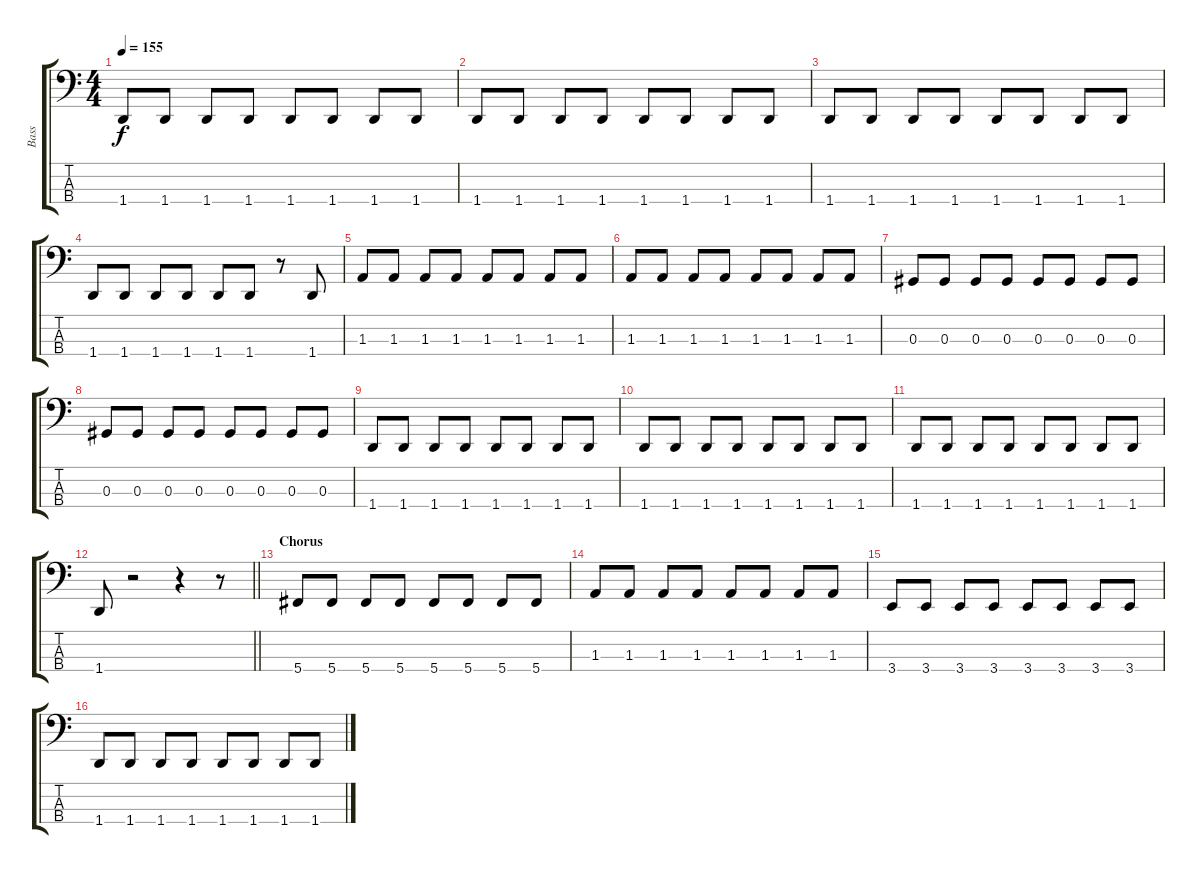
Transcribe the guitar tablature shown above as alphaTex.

\track ("Bass" "Bass") {instrument electricbassfinger}
\staff {score tabs}
\tuning (Gb2 Db2 Ab1 Db1) {hide}
\ts (4 4)
\tempo 155
\clef f4
\ks c
1.4.8{dy f} 1.4.8 1.4.8 1.4.8 1.4.8 1.4.8 1.4.8 1.4.8 |
1.4.8 1.4.8 1.4.8 1.4.8 1.4.8 1.4.8 1.4.8 1.4.8 |
1.4.8 1.4.8 1.4.8 1.4.8 1.4.8 1.4.8 1.4.8 1.4.8 |
1.4.8 1.4.8 1.4.8 1.4.8 1.4.8 1.4.8 r.8 1.4.8 |
1.3.8 1.3.8 1.3.8 1.3.8 1.3.8 1.3.8 1.3.8 1.3.8 |
1.3.8 1.3.8 1.3.8 1.3.8 1.3.8 1.3.8 1.3.8 1.3.8 |
0.3.8 0.3.8 0.3.8 0.3.8 0.3.8 0.3.8 0.3.8 0.3.8 |
0.3.8 0.3.8 0.3.8 0.3.8 0.3.8 0.3.8 0.3.8 0.3.8 |
1.4.8 1.4.8 1.4.8 1.4.8 1.4.8 1.4.8 1.4.8 1.4.8 |
1.4.8 1.4.8 1.4.8 1.4.8 1.4.8 1.4.8 1.4.8 1.4.8 |
1.4.8 1.4.8 1.4.8 1.4.8 1.4.8 1.4.8 1.4.8 1.4.8 |
\barLineRight lightlight
1.4.8 r.2 r.4 r.8 |
\section ("" "Chorus")
5.4.8 5.4.8 5.4.8 5.4.8 5.4.8 5.4.8 5.4.8 5.4.8 |
1.3.8 1.3.8 1.3.8 1.3.8 1.3.8 1.3.8 1.3.8 1.3.8 |
3.4.8 3.4.8 3.4.8 3.4.8 3.4.8 3.4.8 3.4.8 3.4.8 |
1.4.8 1.4.8 1.4.8 1.4.8 1.4.8 1.4.8 1.4.8 1.4.8
